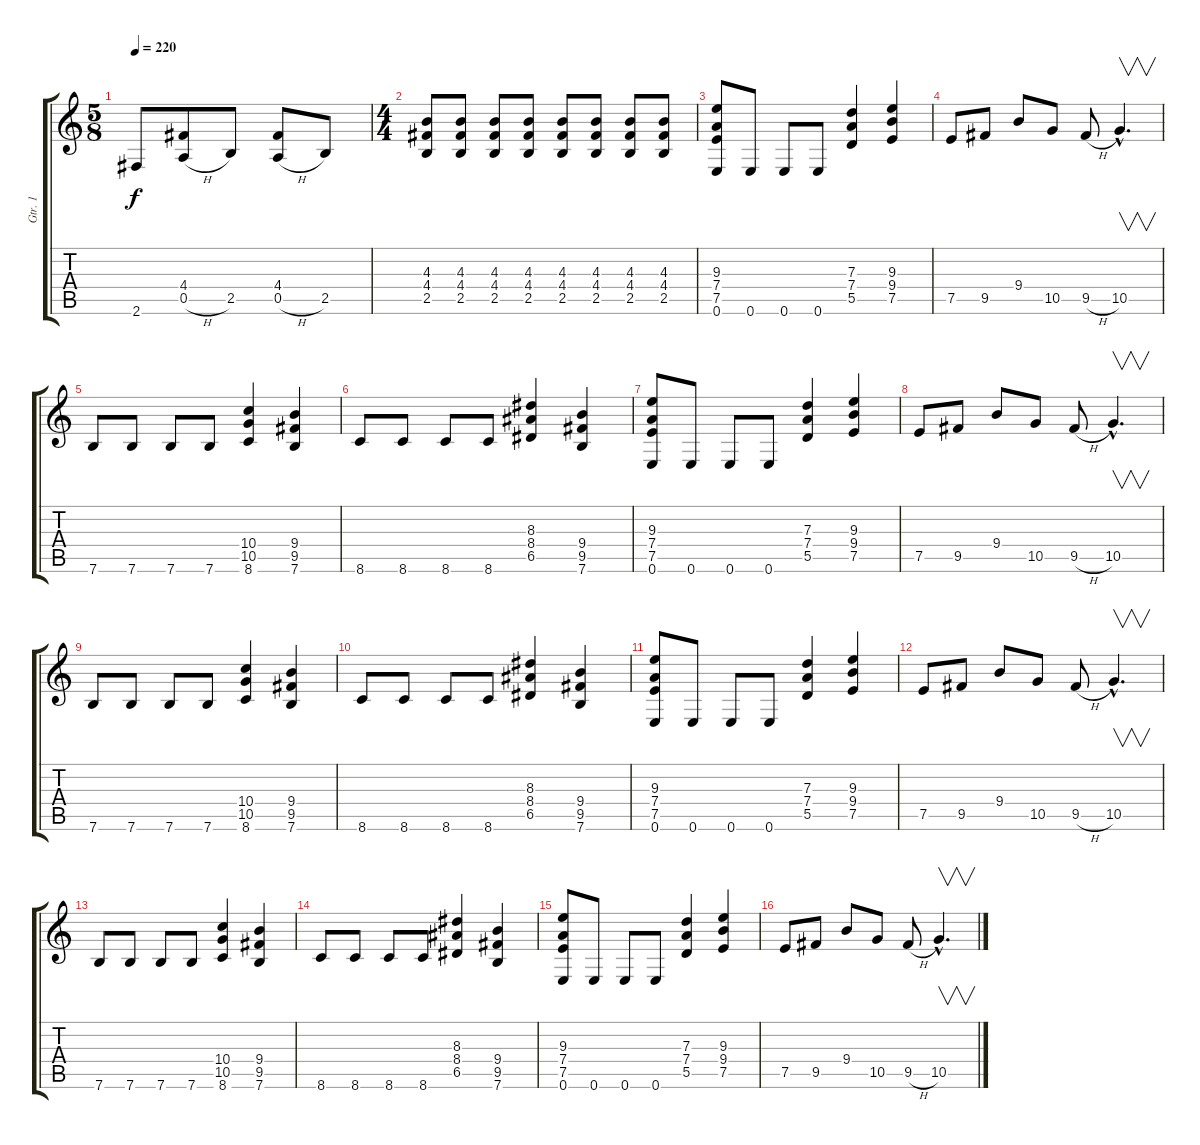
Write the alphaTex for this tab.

\track ("Gtr. 1" "Gtr. 1") {instrument distortionguitar}
\staff {score tabs}
\tuning (E4 B3 G3 D3 A2 E2) {hide}
\ts (5 8)
\tempo 220
\clef g2
\ks c
2.6.8{dy f} (4.4 0.5{h}).8 2.5.8 (4.4 0.5{h}).8 2.5.8 |
\ts (4 4)
(4.3 4.4 2.5).8 (4.3 4.4 2.5).8 (4.3 4.4 2.5).8 (4.3 4.4 2.5).8 (4.3 4.4 2.5).8 (4.3 4.4 2.5).8 (4.3 4.4 2.5).8 (4.3 4.4 2.5).8 |
(9.3 7.4 7.5 0.6).8 0.6.8 0.6.8 0.6.8 (7.3 7.4 5.5).4 (9.3 9.4 7.5).4 |
7.5.8 9.5.8 9.4.8 10.5.8 9.5{h}.8 10.5{hac}.4{v d} |
7.6.8 7.6.8 7.6.8 7.6.8 (10.4 10.5 8.6).4 (9.4 9.5 7.6).4 |
8.6.8 8.6.8 8.6.8 8.6.8 (8.3 8.4 6.5).4 (9.4 9.5 7.6).4 |
(9.3 7.4 7.5 0.6).8 0.6.8 0.6.8 0.6.8 (7.3 7.4 5.5).4 (9.3 9.4 7.5).4 |
7.5.8 9.5.8 9.4.8 10.5.8 9.5{h}.8 10.5{hac}.4{v d} |
7.6.8 7.6.8 7.6.8 7.6.8 (10.4 10.5 8.6).4 (9.4 9.5 7.6).4 |
8.6.8 8.6.8 8.6.8 8.6.8 (8.3 8.4 6.5).4 (9.4 9.5 7.6).4 |
(9.3 7.4 7.5 0.6).8 0.6.8 0.6.8 0.6.8 (7.3 7.4 5.5).4 (9.3 9.4 7.5).4 |
7.5.8 9.5.8 9.4.8 10.5.8 9.5{h}.8 10.5{hac}.4{v d} |
7.6.8 7.6.8 7.6.8 7.6.8 (10.4 10.5 8.6).4 (9.4 9.5 7.6).4 |
8.6.8 8.6.8 8.6.8 8.6.8 (8.3 8.4 6.5).4 (9.4 9.5 7.6).4 |
(9.3 7.4 7.5 0.6).8 0.6.8 0.6.8 0.6.8 (7.3 7.4 5.5).4 (9.3 9.4 7.5).4 |
7.5.8 9.5.8 9.4.8 10.5.8 9.5{h}.8 10.5{hac}.4{v d}
